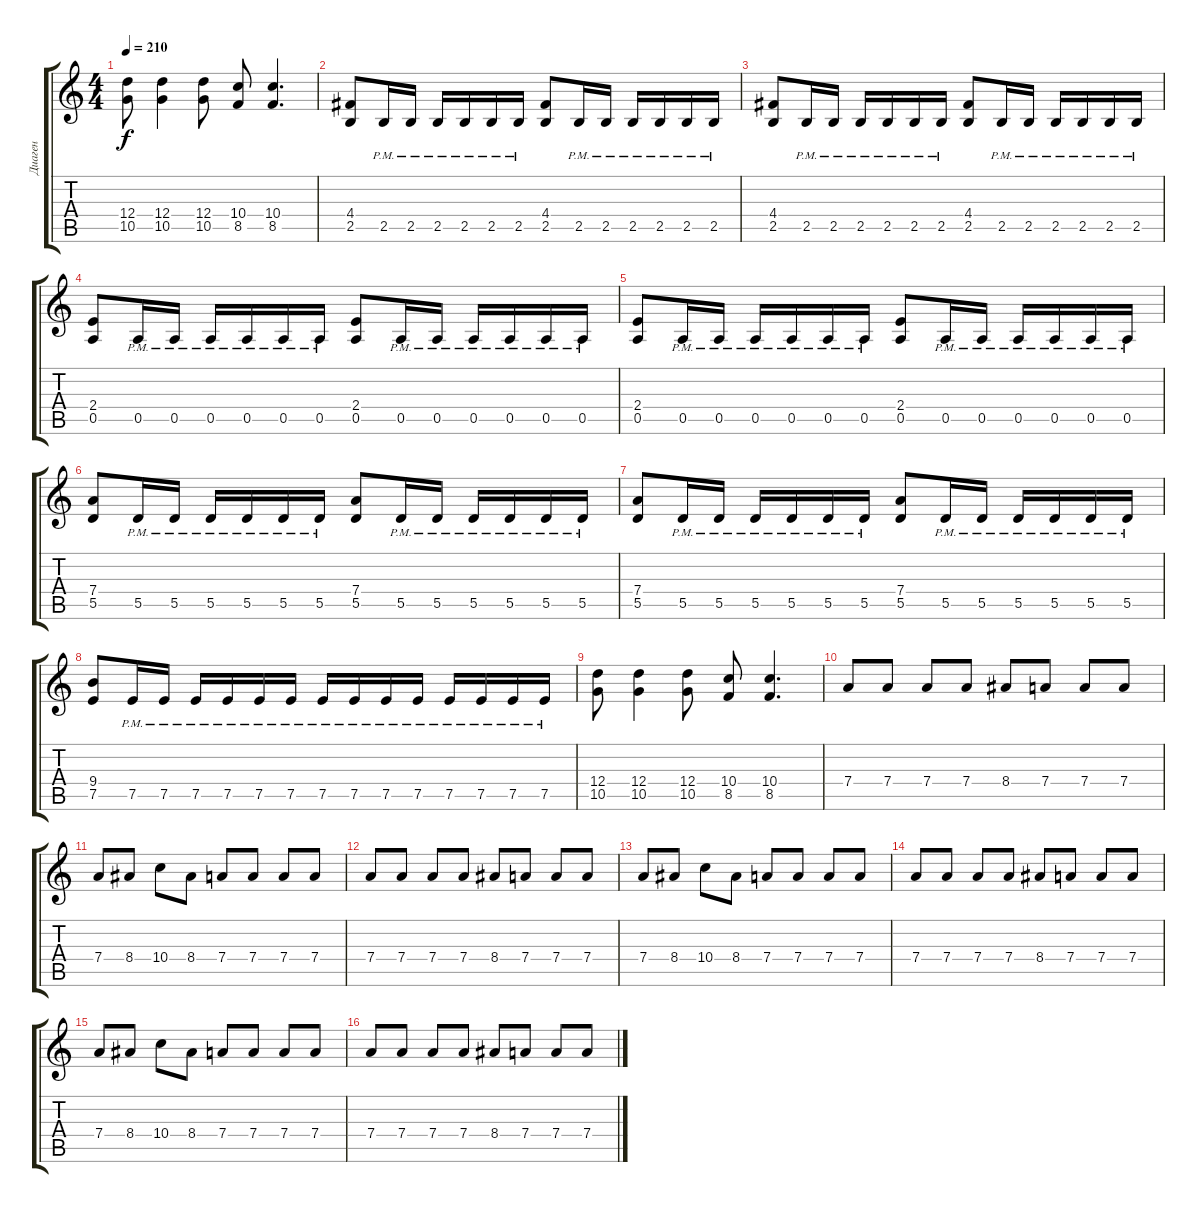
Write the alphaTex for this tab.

\track ("Диаген" "Диаген") {instrument overdrivenguitar}
\staff {score tabs}
\tuning (E4 B3 G3 D3 A2 E2) {hide}
\ts (4 4)
\tempo 210
\clef g2
\ks c
(12.4 10.5).8{dy f} (12.4 10.5).4 (12.4 10.5).8 (10.4 8.5).8 (10.4 8.5).4{d} |
(4.4 2.5).8 2.5{pm}.16 2.5{pm}.16 2.5{pm}.16 2.5{pm}.16 2.5{pm}.16 2.5{pm}.16 (4.4 2.5).8 2.5{pm}.16 2.5{pm}.16 2.5{pm}.16 2.5{pm}.16 2.5{pm}.16 2.5{pm}.16 |
(4.4 2.5).8 2.5{pm}.16 2.5{pm}.16 2.5{pm}.16 2.5{pm}.16 2.5{pm}.16 2.5{pm}.16 (4.4 2.5).8 2.5{pm}.16 2.5{pm}.16 2.5{pm}.16 2.5{pm}.16 2.5{pm}.16 2.5{pm}.16 |
(2.4 0.5).8 0.5{pm}.16 0.5{pm}.16 0.5{pm}.16 0.5{pm}.16 0.5{pm}.16 0.5{pm}.16 (2.4 0.5).8 0.5{pm}.16 0.5{pm}.16 0.5{pm}.16 0.5{pm}.16 0.5{pm}.16 0.5{pm}.16 |
(2.4 0.5).8 0.5{pm}.16 0.5{pm}.16 0.5{pm}.16 0.5{pm}.16 0.5{pm}.16 0.5{pm}.16 (2.4 0.5).8 0.5{pm}.16 0.5{pm}.16 0.5{pm}.16 0.5{pm}.16 0.5{pm}.16 0.5{pm}.16 |
(7.4 5.5).8 5.5{pm}.16 5.5{pm}.16 5.5{pm}.16 5.5{pm}.16 5.5{pm}.16 5.5{pm}.16 (7.4 5.5).8 5.5{pm}.16 5.5{pm}.16 5.5{pm}.16 5.5{pm}.16 5.5{pm}.16 5.5{pm}.16 |
(7.4 5.5).8 5.5{pm}.16 5.5{pm}.16 5.5{pm}.16 5.5{pm}.16 5.5{pm}.16 5.5{pm}.16 (7.4 5.5).8 5.5{pm}.16 5.5{pm}.16 5.5{pm}.16 5.5{pm}.16 5.5{pm}.16 5.5{pm}.16 |
(9.4 7.5).8 7.5{pm}.16 7.5{pm}.16 7.5{pm}.16 7.5{pm}.16 7.5{pm}.16 7.5{pm}.16 7.5{pm}.16 7.5{pm}.16 7.5{pm}.16 7.5{pm}.16 7.5{pm}.16 7.5{pm}.16 7.5{pm}.16 7.5{pm}.16 |
(12.4 10.5).8 (12.4 10.5).4 (12.4 10.5).8 (10.4 8.5).8 (10.4 8.5).4{d} |
7.4.8 7.4.8 7.4.8 7.4.8 8.4.8 7.4.8 7.4.8 7.4.8 |
7.4.8 8.4.8 10.4.8 8.4.8 7.4.8 7.4.8 7.4.8 7.4.8 |
7.4.8 7.4.8 7.4.8 7.4.8 8.4.8 7.4.8 7.4.8 7.4.8 |
7.4.8 8.4.8 10.4.8 8.4.8 7.4.8 7.4.8 7.4.8 7.4.8 |
7.4.8 7.4.8 7.4.8 7.4.8 8.4.8 7.4.8 7.4.8 7.4.8 |
7.4.8 8.4.8 10.4.8 8.4.8 7.4.8 7.4.8 7.4.8 7.4.8 |
7.4.8 7.4.8 7.4.8 7.4.8 8.4.8 7.4.8 7.4.8 7.4.8
